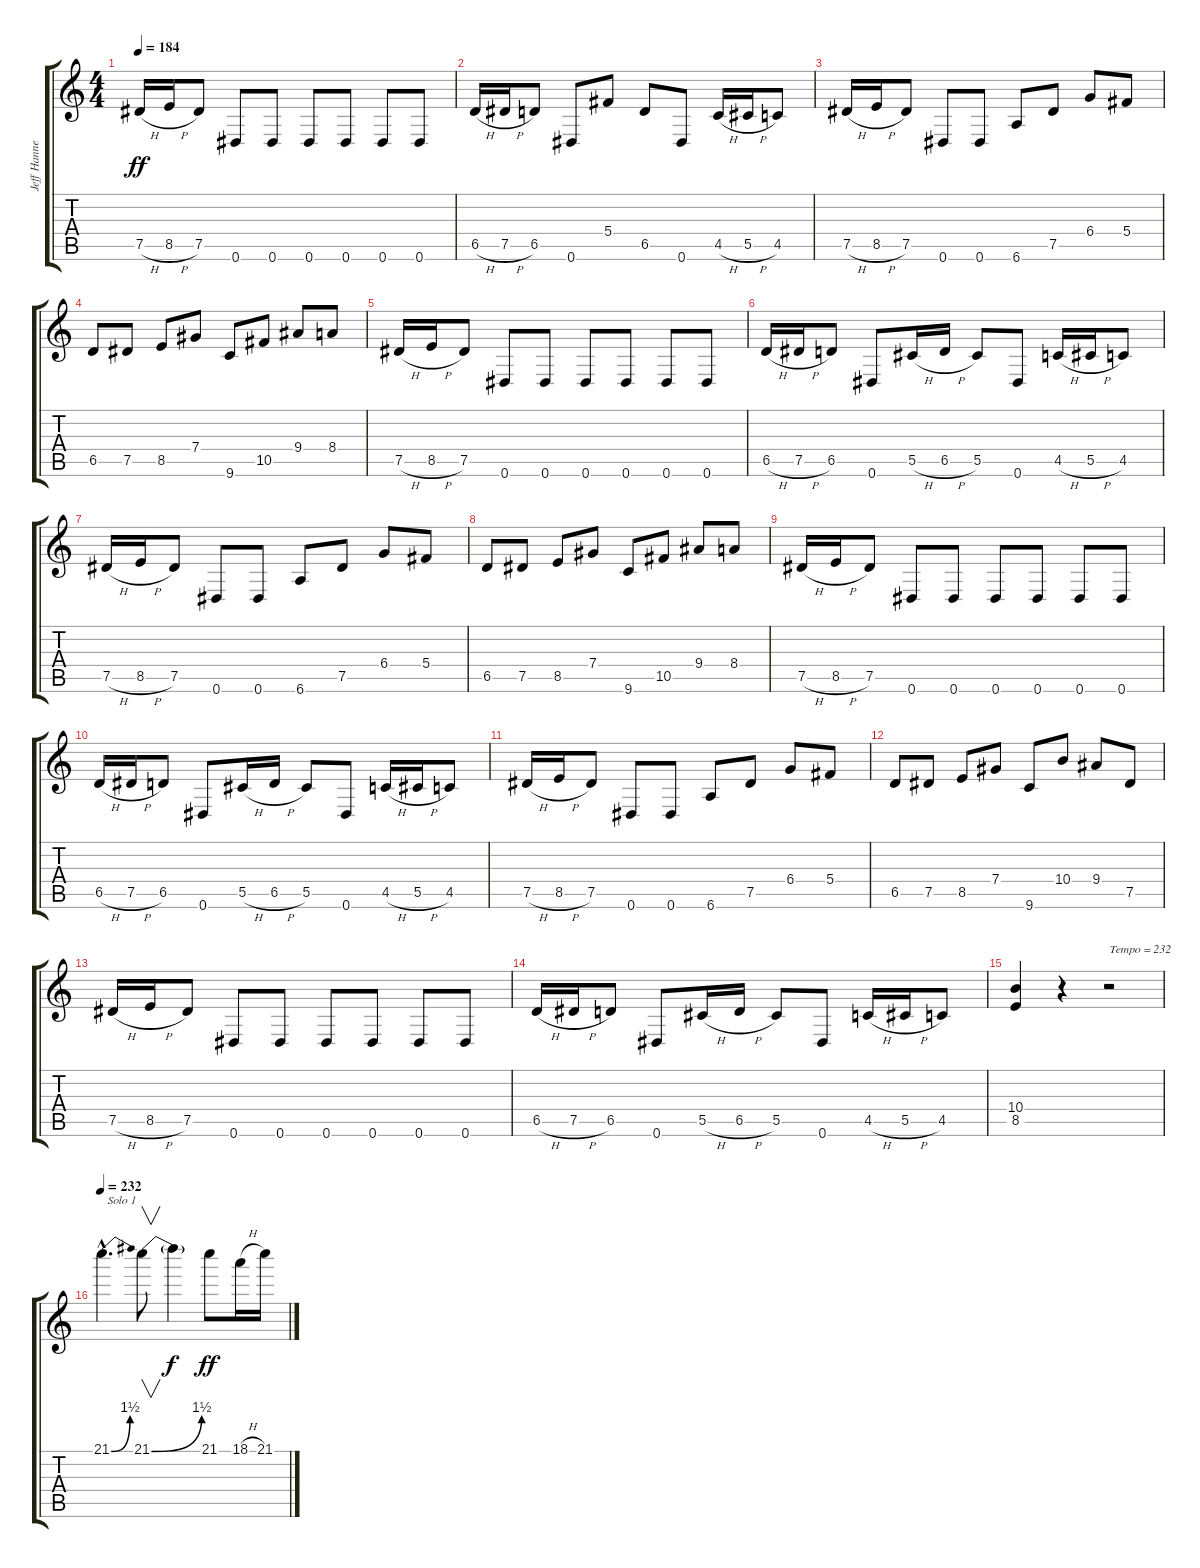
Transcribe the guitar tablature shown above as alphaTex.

\track ("Jeff Hanneman" "Jeff Hanne") {instrument distortionguitar}
\staff {score tabs}
\tuning (Eb4 Bb3 Gb3 Db3 Ab2 Eb2) {hide}
\ts (4 4)
\tempo 184
\clef g2
\ks c
7.5{h}.16{dy ff} 8.5{h}.16 7.5.8 0.6.8 0.6.8 0.6.8 0.6.8 0.6.8 0.6.8 |
6.5{h}.16 7.5{h}.16 6.5.8 0.6.8 5.4.8 6.5.8 0.6.8 4.5{h}.16 5.5{h}.16 4.5.8 |
7.5{h}.16 8.5{h}.16 7.5.8 0.6.8 0.6.8 6.6.8 7.5.8 6.4.8 5.4.8 |
6.5.8 7.5.8 8.5.8 7.4.8 9.6.8 10.5.8 9.4.8 8.4.8 |
7.5{h}.16 8.5{h}.16 7.5.8 0.6.8 0.6.8 0.6.8 0.6.8 0.6.8 0.6.8 |
6.5{h}.16 7.5{h}.16 6.5.8 0.6.8 5.5{h}.16 6.5{h}.16 5.5.8 0.6.8 4.5{h}.16 5.5{h}.16 4.5.8 |
7.5{h}.16 8.5{h}.16 7.5.8 0.6.8 0.6.8 6.6.8 7.5.8 6.4.8 5.4.8 |
6.5.8 7.5.8 8.5.8 7.4.8 9.6.8 10.5.8 9.4.8 8.4.8 |
7.5{h}.16 8.5{h}.16 7.5.8 0.6.8 0.6.8 0.6.8 0.6.8 0.6.8 0.6.8 |
6.5{h}.16 7.5{h}.16 6.5.8 0.6.8 5.5{h}.16 6.5{h}.16 5.5.8 0.6.8 4.5{h}.16 5.5{h}.16 4.5.8 |
7.5{h}.16 8.5{h}.16 7.5.8 0.6.8 0.6.8 6.6.8 7.5.8 6.4.8 5.4.8 |
6.5.8 7.5.8 8.5.8 7.4.8 9.6.8 10.4.8 9.4.8 7.5.8 |
7.5{h}.16 8.5{h}.16 7.5.8 0.6.8 0.6.8 0.6.8 0.6.8 0.6.8 0.6.8 |
6.5{h}.16 7.5{h}.16 6.5.8 0.6.8 5.5{h}.16 6.5{h}.16 5.5.8 0.6.8 4.5{h}.16 5.5{h}.16 4.5.8 |
(10.4 8.5).4 r.4 r.2{txt "Tempo = 232"} |
\tempo 232
21.1{be (bend 0 0 60 6) hac}.4{d txt "  Solo 1" volume 15} 21.1{be (bend 0 0 60 6)}.8{v} 21.1{t}.4{dy f} 21.1.8{dy ff} 18.1{h}.16 21.1{h}.16
